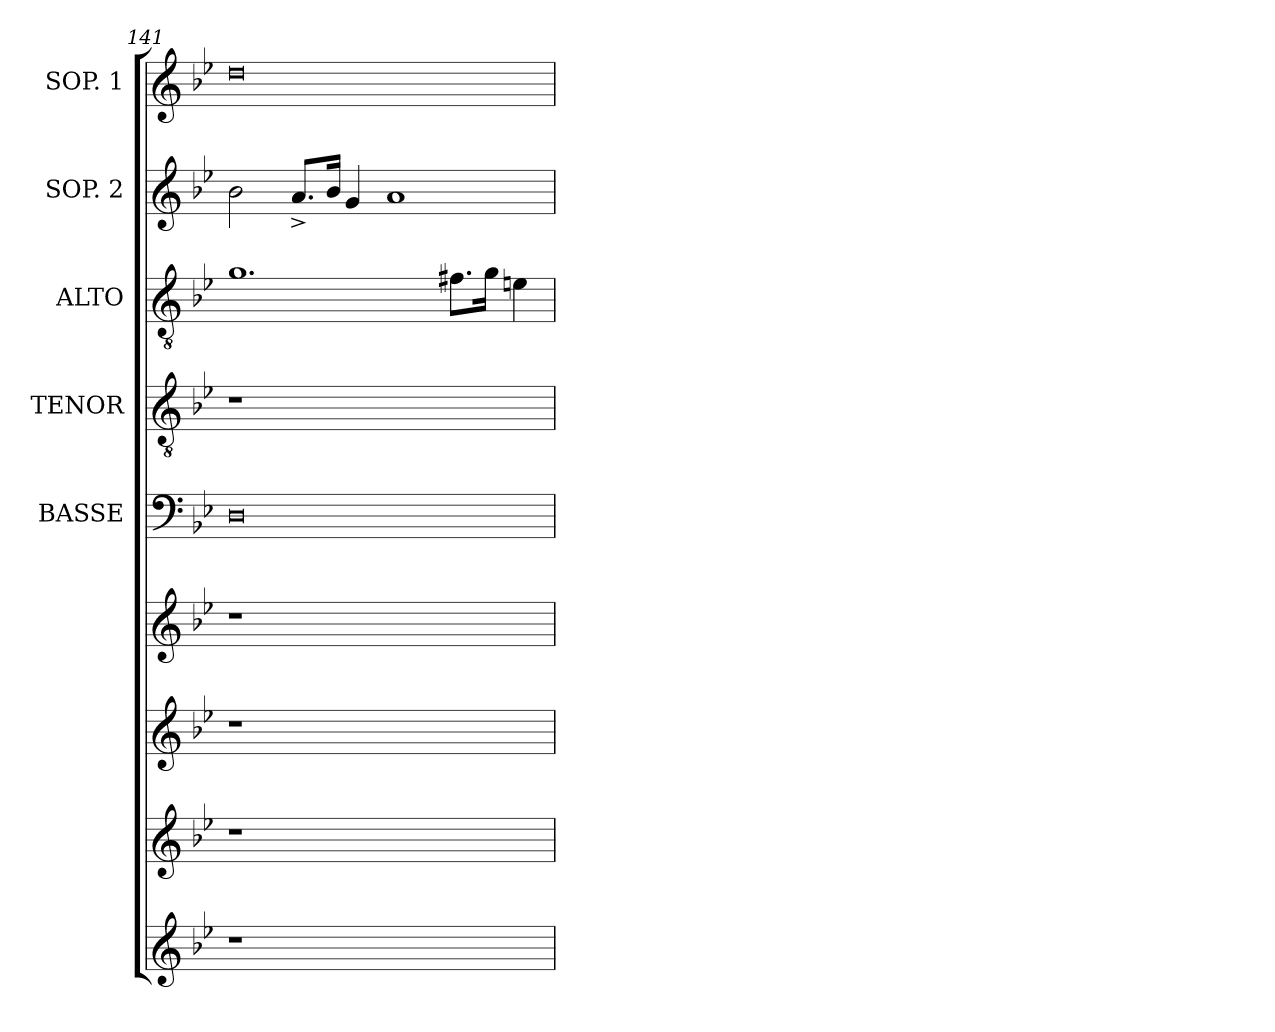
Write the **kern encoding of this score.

**kern	**kern	**kern	**kern	**kern	**kern	**kern	**kern	**kern
*part9	*part8	*part7	*part6	*part5	*part4	*part3	*part2	*part1
*staff9	*staff8	*staff7	*staff6	*staff5	*staff4	*staff3	*staff2	*staff1
*	*	*	*	*I"BASSE	*I"TENOR	*I"ALTO	*I"SOP. 2	*I"SOP. 1
*	*	*	*	*I'BAS.	*I'TEN.	*I'ALT.	*I'SOP. 2	*I'SOP. 1
!!LO:LB:g=z
*clefG2	*clefG2	*clefG2	*clefG2	*clefF4	*clefGv2	*clefGv2	*clefG2	*clefG2
*k[b-e-]	*k[b-e-]	*k[b-e-]	*k[b-e-]	*k[b-e-]	*k[b-e-]	*k[b-e-]	*k[b-e-]	*k[b-e-]
*B-:	*B-:	*B-:	*B-:	*B-:	*B-:	*B-:	*B-:	*B-:
=141	=141	=141	=141	=141	=141	=141	=141	=141
1r	1r	1r	1r	0D	1r	1.g	2b-\	0dd
.	.	.	.	.	.	.	8.a^</L	.
.	.	.	.	.	.	.	16b-/Jk	.
.	.	.	.	.	.	.	4g/	.
1ryy	1ryy	1ryy	1ryy	.	1ryy	.	1a	.
.	.	.	.	.	.	8.f#X\L	.	.
.	.	.	.	.	.	16g\Jk	.	.
.	.	.	.	.	.	4en\	.	.
=	=	=	=	=	=	=	=	=
*-	*-	*-	*-	*-	*-	*-	*-	*-
